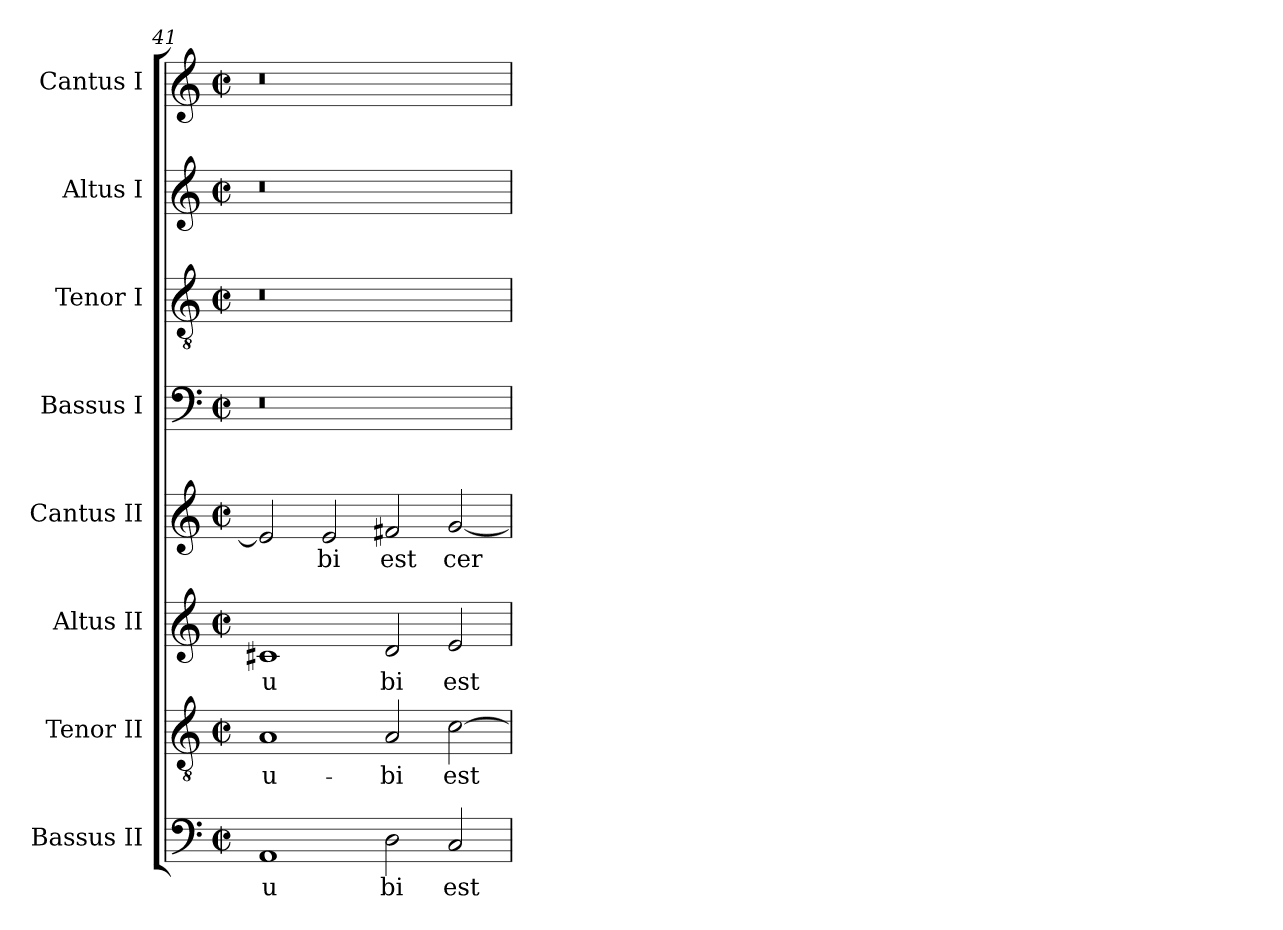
**kern	**text	**kern	**text	**kern	**text	**kern	**text	**kern	**kern	**kern	**kern
*part8	*part8	*part7	*part7	*part6	*part6	*part5	*part5	*part4	*part3	*part2	*part1
*staff8	*staff8	*staff7	*staff7	*staff6	*staff6	*staff5	*staff5	*staff4	*staff3	*staff2	*staff1
*I"Bassus II	*	*I"Tenor II	*	*I"Altus II	*	*I"Cantus II	*	*I"Bassus I	*I"Tenor I	*I"Altus I	*I"Cantus I
*clefF4	*	*clefGv2	*	*clefG2	*	*clefG2	*	*clefF4	*clefGv2	*clefG2	*clefG2
*M2/2	*	*M2/2	*	*M2/2	*	*M2/2	*	*M2/2	*M2/2	*M2/2	*M2/2
*met(c|)	*	*met(c|)	*	*met(c|)	*	*met(c|)	*	*met(c|)	*met(c|)	*met(c|)	*met(c|)
=41	=41	=41	=41	=41	=41	=41	=41	=41	=41	=41	=41
!	!LO:LY:b:cj	!	!LO:LY:b:cj	!	!LO:LY:b:cj	!	!	!	!	!	!
1AA	u	1A	u-	1c#X	u	2e/]	.	0r	0r	0r	0r
!	!	!	!	!	!	!	!LO:LY:b:cj	!	!	!	!
.	.	.	.	.	.	2e/	-bi	.	.	.	.
!	!LO:LY:b:cj	!	!LO:LY:b:cj	!	!LO:LY:b:cj	!	!LO:LY:b:cj	!	!	!	!
2D\	bi	2A/	-bi	2d/	bi	2f#X/	est	.	.	.	.
!	!LO:LY:b:cj	!	!LO:LY:b	!	!LO:LY:b:cj	!	!LO:LY:b	!	!	!	!
2C/	est	[>2c\	est	2e/	est	[<2g/	cer-	.	.	.	.
=	=	=	=	=	=	=	=	=	=	=	=
*-	*-	*-	*-	*-	*-	*-	*-	*-	*-	*-	*-
